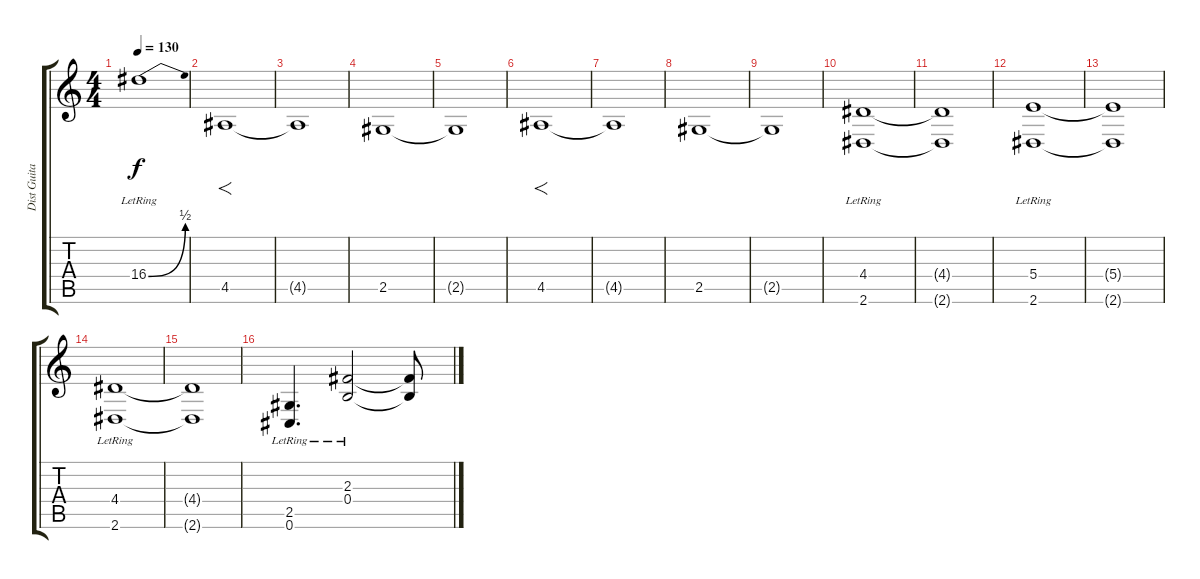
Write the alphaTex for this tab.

\track ("Dist Guitar 2 Serega" "Dist Guita") {instrument overdrivenguitar}
\staff {score tabs}
\tuning (Db4 Ab3 E3 B2 Gb2 Db2) {hide}
\ts (4 4)
\tempo 130
\clef g2
\ks c
16.4{be (bend 0 0 60 2) lr}.1{dy f} |
4.5.1{f} |
4.5{t}.1 |
2.5.1 |
2.5{t}.1 |
4.5.1{f} |
4.5{t}.1 |
2.5.1 |
2.5{t}.1 |
(4.4{lr} 2.6{lr}).1 |
(4.4{t} 2.6{t}).1 |
(5.4{lr} 2.6{lr}).1 |
(5.4{t} 2.6{t}).1 |
(4.4{lr} 2.6{lr}).1 |
(4.4{t} 2.6{t}).1 |
(2.5{lr} 0.6{lr}).4{d} (2.3{lr} 0.4{lr}).2 (2.3{t} 0.4{t}).8
